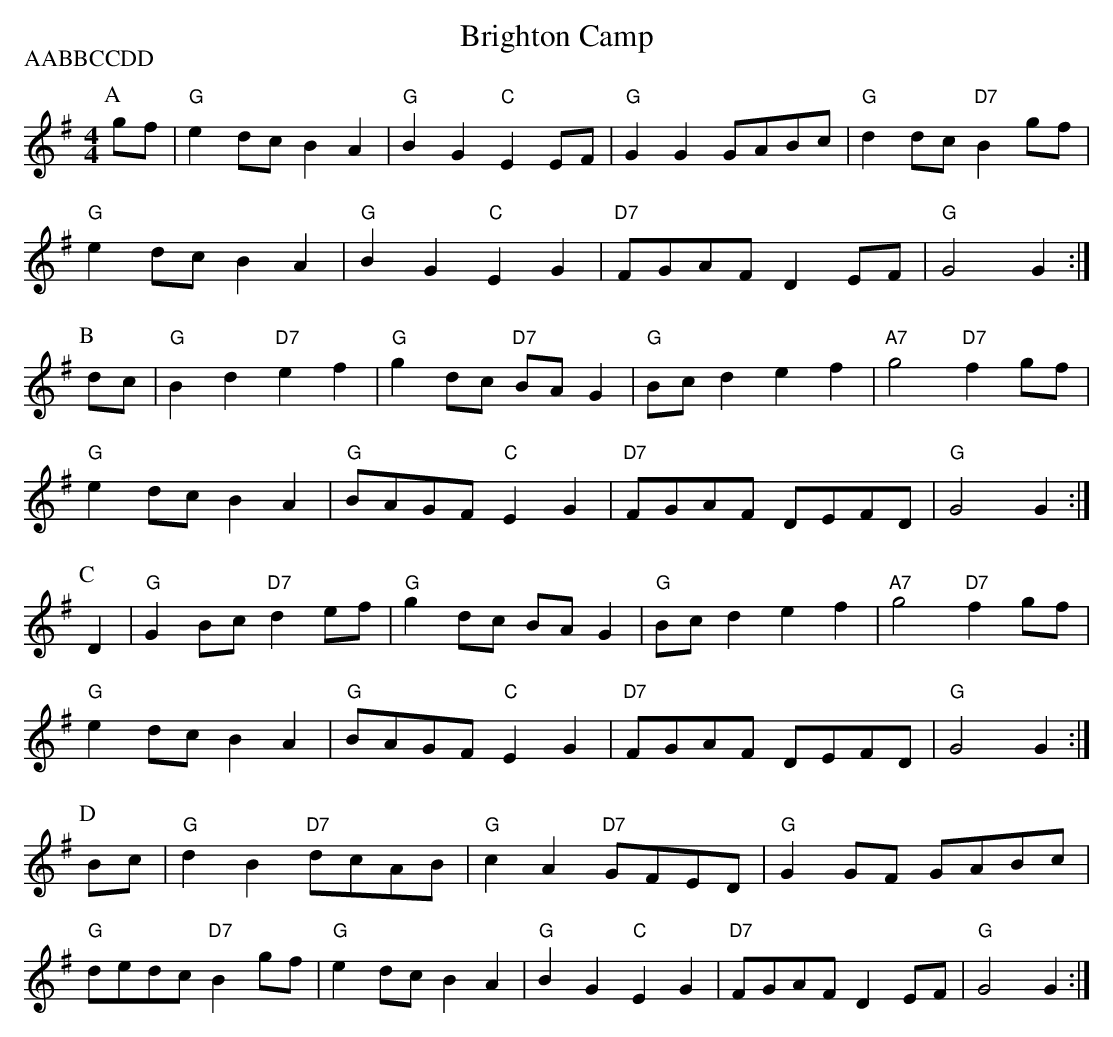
X:1
T:Brighton Camp
P:AABBCCDD
M:4/4
L:1/4
K:G
P:A
g/2f/2|"G"ed/2c/2 BA|"G"BG "C"EE/2F/2|"G"GG G/2A/2B/2c/2|\
"G"dd/2c/2 "D7"Bg/2f/2|
"G"ed/2c/2 BA|"G"BG "C"EG|"D7"F/2G/2A/2F/2 DE/2F/2|"G"G2 G:|
P:B
d/2c/2|"G"Bd "D7"ef|"G"gd/2c/2 "D7"B/2A/2G|"G"B/2c/2d ef|"A7"g2 "D7"fg/2f/2|
"G"ed/2c/2 BA|"G"B/2A/2G/2F/2 "C"EG|"D7"F/2G/2A/2F/2 D/2E/2F/2D/2|"G"G2 G:|
P:C
D|"G"GB/2c/2 "D7"de/2f/2|"G"gd/2c/2 B/2A/2G|"G"B/2c/2d ef|"A7"g2 "D7"fg/2f/2|
"G"ed/2c/2 BA|"G"B/2A/2G/2F/2 "C"EG|"D7"F/2G/2A/2F/2 D/2E/2F/2D/2|"G"G2 G:|
P:D
B/2c/2|"G"dB "D7"d/2c/2A/2B/2|"G"cA "D7"G/2F/2E/2D/2|"G"GG/2F/2 G/2A/2B/2c/2|
"G"d/2e/2d/2c/2 "D7"Bg/2f/2|"G"ed/2c/2 BA|"G"BG "C"EG|"D7"F/2G/2A/2F/2 DE/2F/2\
|"G"G2 G:|
